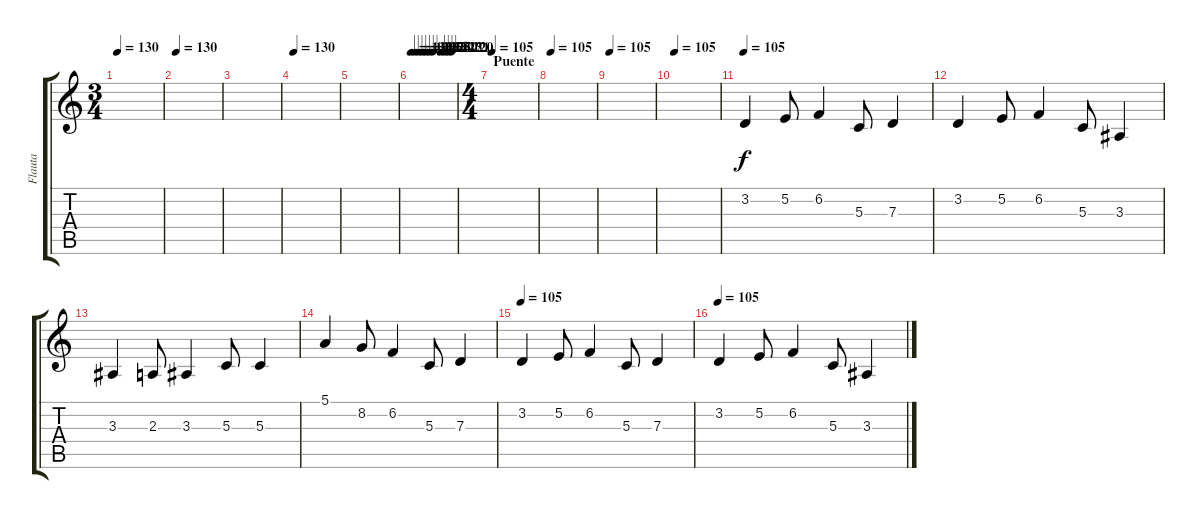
\track ("Flauta" "Flauta") {instrument flute}
\staff {score tabs}
\tuning (E4 B3 G3 D3 A2 E2) {hide}
\ts (3 4)
\tempo 130
\clef g2
\ks c
|
\tempo 130
|
|
\tempo 130
|
|
\tempo 130
\tempo (129 0.08333333333333333)
\tempo (128 0.16666666666666666)
\tempo (127 0.25)
\tempo (126 0.3333333333333333)
\tempo (125 0.4166666666666667)
\tempo (124 0.5)
\tempo (123 0.6666666666666666)
\tempo (122 0.75)
\tempo (121 0.8333333333333334)
\tempo (120 0.9166666666666666)
|
\ts (4 4)
\section ("" "Puente")
\tempo 105
|
\tempo 105
|
\tempo 105
|
\tempo 105
|
\tempo 105
3.2.4{volume 16} 5.2.8 6.2.4 5.3.8 7.3.4 |
3.2.4 5.2.8 6.2.4 5.3.8 3.3.4 |
3.3.4 2.3.8 3.3.4 5.3.8 5.3.4 |
5.1.4 8.2.8 6.2.4 5.3.8 7.3.4 |
\tempo 105
3.2.4 5.2.8 6.2.4 5.3.8 7.3.4 |
\tempo 105
3.2.4 5.2.8 6.2.4 5.3.8 3.3.4
